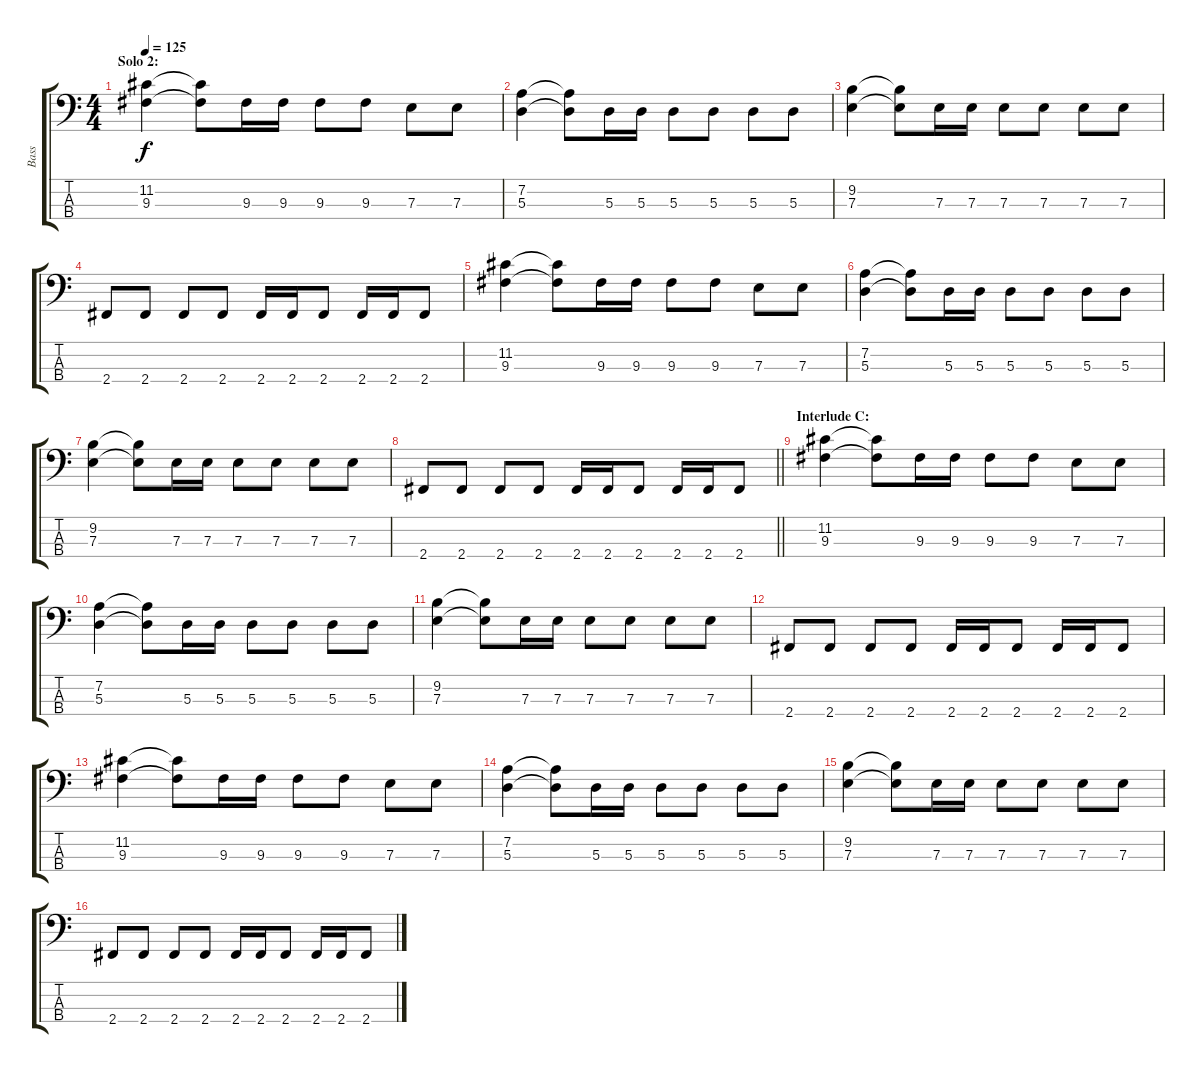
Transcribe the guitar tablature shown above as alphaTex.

\track ("Bass" "Bass") {instrument electricbassfinger}
\staff {score tabs}
\tuning (G2 D2 A1 E1) {hide}
\ts (4 4)
\section ("" "Solo 2:")
\tempo 125
\clef f4
\ks c
(11.2 9.3).4{dy f} (11.2{t} 9.3{t}).8 9.3.16 9.3.16 9.3.8 9.3.8 7.3.8 7.3.8 |
(7.2 5.3).4 (7.2{t} 5.3{t}).8 5.3.16 5.3.16 5.3.8 5.3.8 5.3.8 5.3.8 |
(9.2 7.3).4 (9.2{t} 7.3{t}).8 7.3.16 7.3.16 7.3.8 7.3.8 7.3.8 7.3.8 |
2.4.8 2.4.8 2.4.8 2.4.8 2.4.16 2.4.16 2.4.8 2.4.16 2.4.16 2.4.8 |
(11.2 9.3).4 (11.2{t} 9.3{t}).8 9.3.16 9.3.16 9.3.8 9.3.8 7.3.8 7.3.8 |
(7.2 5.3).4 (7.2{t} 5.3{t}).8 5.3.16 5.3.16 5.3.8 5.3.8 5.3.8 5.3.8 |
(9.2 7.3).4 (9.2{t} 7.3{t}).8 7.3.16 7.3.16 7.3.8 7.3.8 7.3.8 7.3.8 |
\barLineRight lightlight
2.4.8 2.4.8 2.4.8 2.4.8 2.4.16 2.4.16 2.4.8 2.4.16 2.4.16 2.4.8 |
\section ("" "Interlude C:")
(11.2 9.3).4 (11.2{t} 9.3{t}).8 9.3.16 9.3.16 9.3.8 9.3.8 7.3.8 7.3.8 |
(7.2 5.3).4 (7.2{t} 5.3{t}).8 5.3.16 5.3.16 5.3.8 5.3.8 5.3.8 5.3.8 |
(9.2 7.3).4 (9.2{t} 7.3{t}).8 7.3.16 7.3.16 7.3.8 7.3.8 7.3.8 7.3.8 |
2.4.8 2.4.8 2.4.8 2.4.8 2.4.16 2.4.16 2.4.8 2.4.16 2.4.16 2.4.8 |
(11.2 9.3).4 (11.2{t} 9.3{t}).8 9.3.16 9.3.16 9.3.8 9.3.8 7.3.8 7.3.8 |
(7.2 5.3).4 (7.2{t} 5.3{t}).8 5.3.16 5.3.16 5.3.8 5.3.8 5.3.8 5.3.8 |
(9.2 7.3).4 (9.2{t} 7.3{t}).8 7.3.16 7.3.16 7.3.8 7.3.8 7.3.8 7.3.8 |
2.4.8 2.4.8 2.4.8 2.4.8 2.4.16 2.4.16 2.4.8 2.4.16 2.4.16 2.4.8
